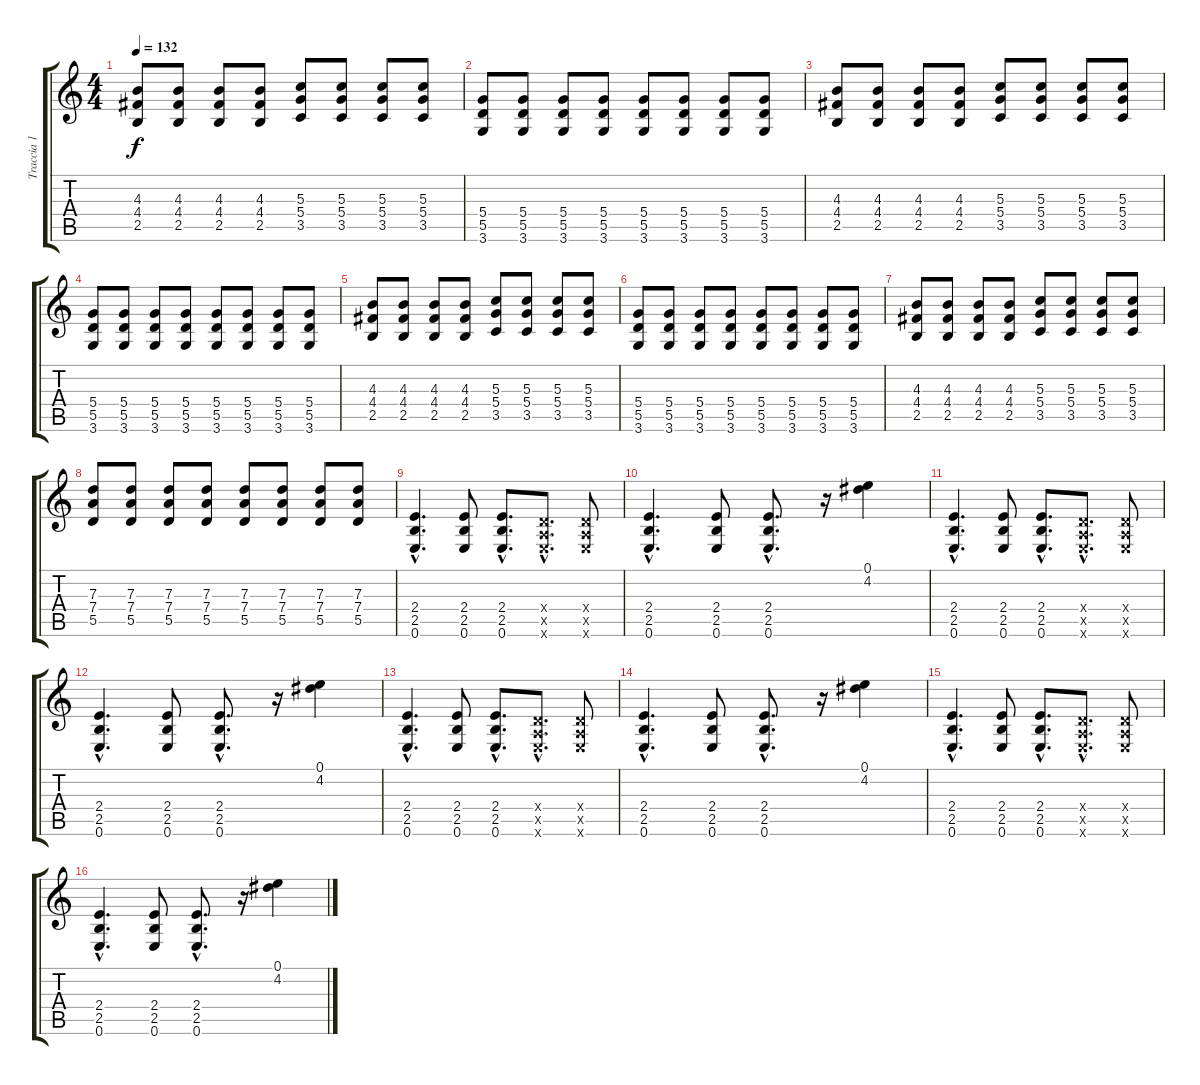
\track ("Traccia 1" "Traccia 1") {instrument overdrivenguitar}
\staff {score tabs}
\tuning (E4 B3 G3 D3 A2 E2) {hide}
\ts (4 4)
\tempo 132
\clef g2
\ks c
(4.3 4.4 2.5).8{dy f} (4.3 4.4 2.5).8 (4.3 4.4 2.5).8 (4.3 4.4 2.5).8 (5.3 5.4 3.5).8 (5.3 5.4 3.5).8 (5.3 5.4 3.5).8 (5.3 5.4 3.5).8 |
(5.4 5.5 3.6).8 (5.4 5.5 3.6).8 (5.4 5.5 3.6).8 (5.4 5.5 3.6).8 (5.4 5.5 3.6).8 (5.4 5.5 3.6).8 (5.4 5.5 3.6).8 (5.4 5.5 3.6).8 |
(4.3 4.4 2.5).8 (4.3 4.4 2.5).8 (4.3 4.4 2.5).8 (4.3 4.4 2.5).8 (5.3 5.4 3.5).8 (5.3 5.4 3.5).8 (5.3 5.4 3.5).8 (5.3 5.4 3.5).8 |
(5.4 5.5 3.6).8 (5.4 5.5 3.6).8 (5.4 5.5 3.6).8 (5.4 5.5 3.6).8 (5.4 5.5 3.6).8 (5.4 5.5 3.6).8 (5.4 5.5 3.6).8 (5.4 5.5 3.6).8 |
(4.3 4.4 2.5).8 (4.3 4.4 2.5).8 (4.3 4.4 2.5).8 (4.3 4.4 2.5).8 (5.3 5.4 3.5).8 (5.3 5.4 3.5).8 (5.3 5.4 3.5).8 (5.3 5.4 3.5).8 |
(5.4 5.5 3.6).8 (5.4 5.5 3.6).8 (5.4 5.5 3.6).8 (5.4 5.5 3.6).8 (5.4 5.5 3.6).8 (5.4 5.5 3.6).8 (5.4 5.5 3.6).8 (5.4 5.5 3.6).8 |
(4.3 4.4 2.5).8 (4.3 4.4 2.5).8 (4.3 4.4 2.5).8 (4.3 4.4 2.5).8 (5.3 5.4 3.5).8 (5.3 5.4 3.5).8 (5.3 5.4 3.5).8 (5.3 5.4 3.5).8 |
(7.3 7.4 5.5).8 (7.3 7.4 5.5).8 (7.3 7.4 5.5).8 (7.3 7.4 5.5).8 (7.3 7.4 5.5).8 (7.3 7.4 5.5).8 (7.3 7.4 5.5).8 (7.3 7.4 5.5).8 |
(2.4{hac} 2.5{hac} 0.6{hac}).4{d} (2.4 2.5 0.6).8 (2.4{hac} 2.5{hac} 0.6{hac}).8{d} (0.4{hac x} 0.5{hac x} 0.6{hac x}).8{d} (0.4{x} 0.5{x} 0.6{x}).8 |
(2.4{hac} 2.5{hac} 0.6{hac}).4{d} (2.4 2.5 0.6).8 (2.4{hac} 2.5{hac} 0.6{hac}).8{d} r.16 (0.1 4.2).4 |
(2.4{hac} 2.5{hac} 0.6{hac}).4{d} (2.4 2.5 0.6).8 (2.4{hac} 2.5{hac} 0.6{hac}).8{d} (0.4{hac x} 0.5{hac x} 0.6{hac x}).8{d} (0.4{x} 0.5{x} 0.6{x}).8 |
(2.4{hac} 2.5{hac} 0.6{hac}).4{d} (2.4 2.5 0.6).8 (2.4{hac} 2.5{hac} 0.6{hac}).8{d} r.16 (0.1 4.2).4 |
(2.4{hac} 2.5{hac} 0.6{hac}).4{d} (2.4 2.5 0.6).8 (2.4{hac} 2.5{hac} 0.6{hac}).8{d} (0.4{hac x} 0.5{hac x} 0.6{hac x}).8{d} (0.4{x} 0.5{x} 0.6{x}).8 |
(2.4{hac} 2.5{hac} 0.6{hac}).4{d} (2.4 2.5 0.6).8 (2.4{hac} 2.5{hac} 0.6{hac}).8{d} r.16 (0.1 4.2).4 |
(2.4{hac} 2.5{hac} 0.6{hac}).4{d} (2.4 2.5 0.6).8 (2.4{hac} 2.5{hac} 0.6{hac}).8{d} (0.4{hac x} 0.5{hac x} 0.6{hac x}).8{d} (0.4{x} 0.5{x} 0.6{x}).8 |
(2.4{hac} 2.5{hac} 0.6{hac}).4{d} (2.4 2.5 0.6).8 (2.4{hac} 2.5{hac} 0.6{hac}).8{d} r.16 (0.1 4.2).4
